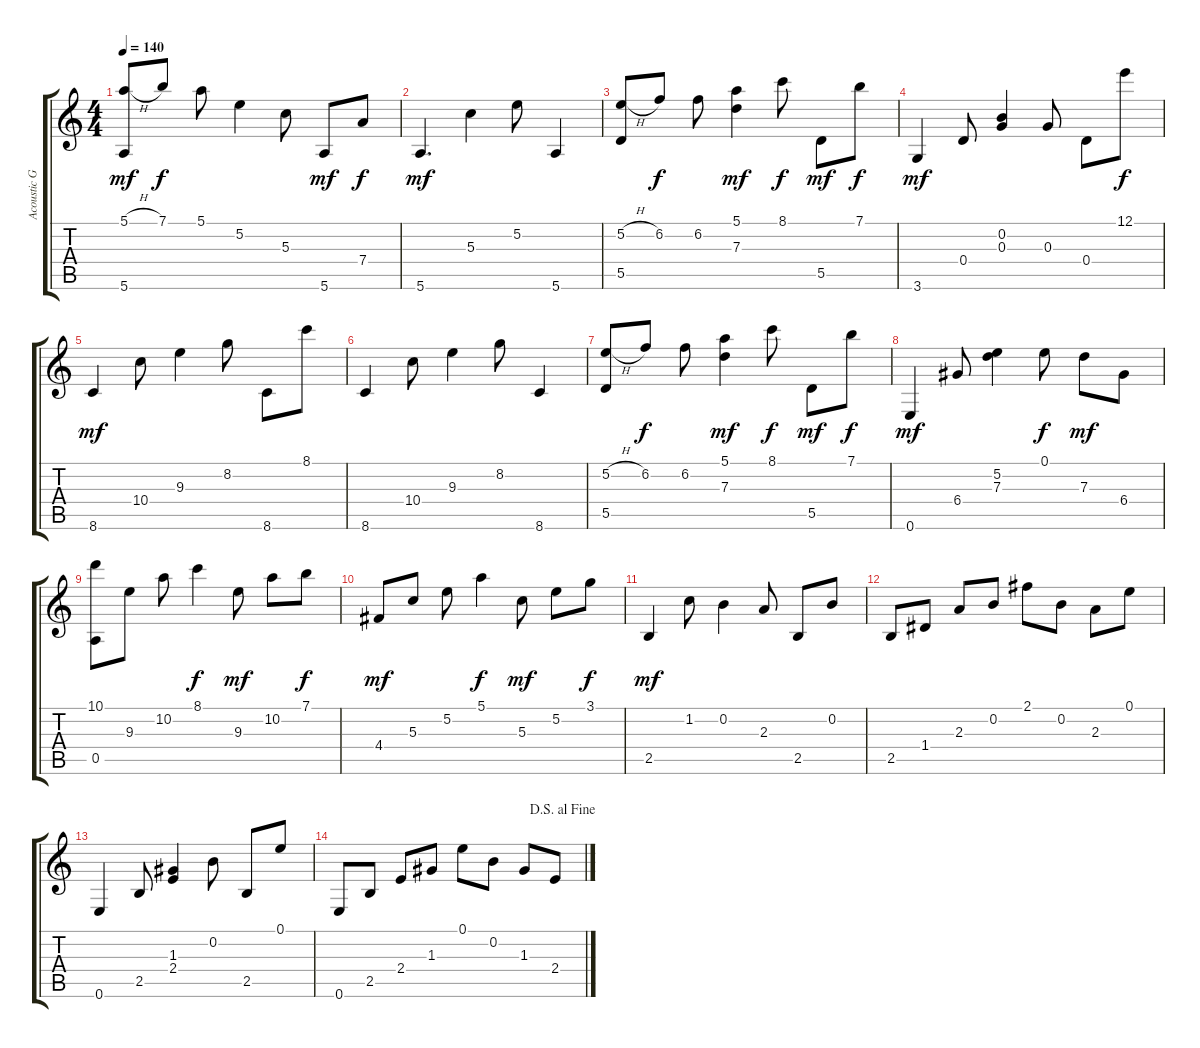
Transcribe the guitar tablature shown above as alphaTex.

\track ("Acoustic Guitar" "Acoustic G") {instrument acousticguitarnylon}
\staff {score tabs}
\tuning (E4 B3 G3 D3 A2 E2) {hide}
\ts (4 4)
\tempo 140
\clef g2
\ks c
(5.1{h} 5.6).8{dy mf} 7.1.8{dy f} 5.1.8 5.2.4 5.3.8 5.6.8{dy mf} 7.4.8{dy f} |
5.6.4{d dy mf} 5.3.4 5.2.8 5.6.4 |
(5.2{h} 5.5).8 6.2.8{dy f} 6.2.8 (5.1 7.3).4{dy mf} 8.1.8{dy f} 5.5.8{dy mf} 7.1.8{dy f} |
3.6.4{dy mf} 0.4.8 (0.2 0.3).4 0.3.8 0.4.8 12.1.8{dy f} |
8.6.4{dy mf} 10.4.8 9.3.4 8.2.8 8.6.8 8.1.8 |
8.6.4 10.4.8 9.3.4 8.2.8 8.6.4 |
(5.2{h} 5.5).8 6.2.8{dy f} 6.2.8 (5.1 7.3).4{dy mf} 8.1.8{dy f} 5.5.8{dy mf} 7.1.8{dy f} |
0.6.4{dy mf} 6.4.8 (5.2 7.3).4 0.1.8{dy f} 7.3.8{dy mf} 6.4.8 |
(10.1 0.5).8 9.3.8 10.2.8 8.1.4{dy f} 9.3.8{dy mf} 10.2.8 7.1.8{dy f} |
4.4.8{dy mf} 5.3.8 5.2.8 5.1.4{dy f} 5.3.8{dy mf} 5.2.8 3.1.8{dy f} |
2.5.4{dy mf} 1.2.8 0.2.4 2.3.8 2.5.8 0.2.8 |
2.5.8 1.4.8 2.3.8 0.2.8 2.1.8 0.2.8 2.3.8 0.1.8 |
0.6.4 2.5.8 (1.3 2.4).4 0.2.8 2.5.8 0.1.8 |
\jump dalsegnoalfine
0.6.8 2.5.8 2.4.8 1.3.8 0.1.8 0.2.8 1.3.8 2.4.8
